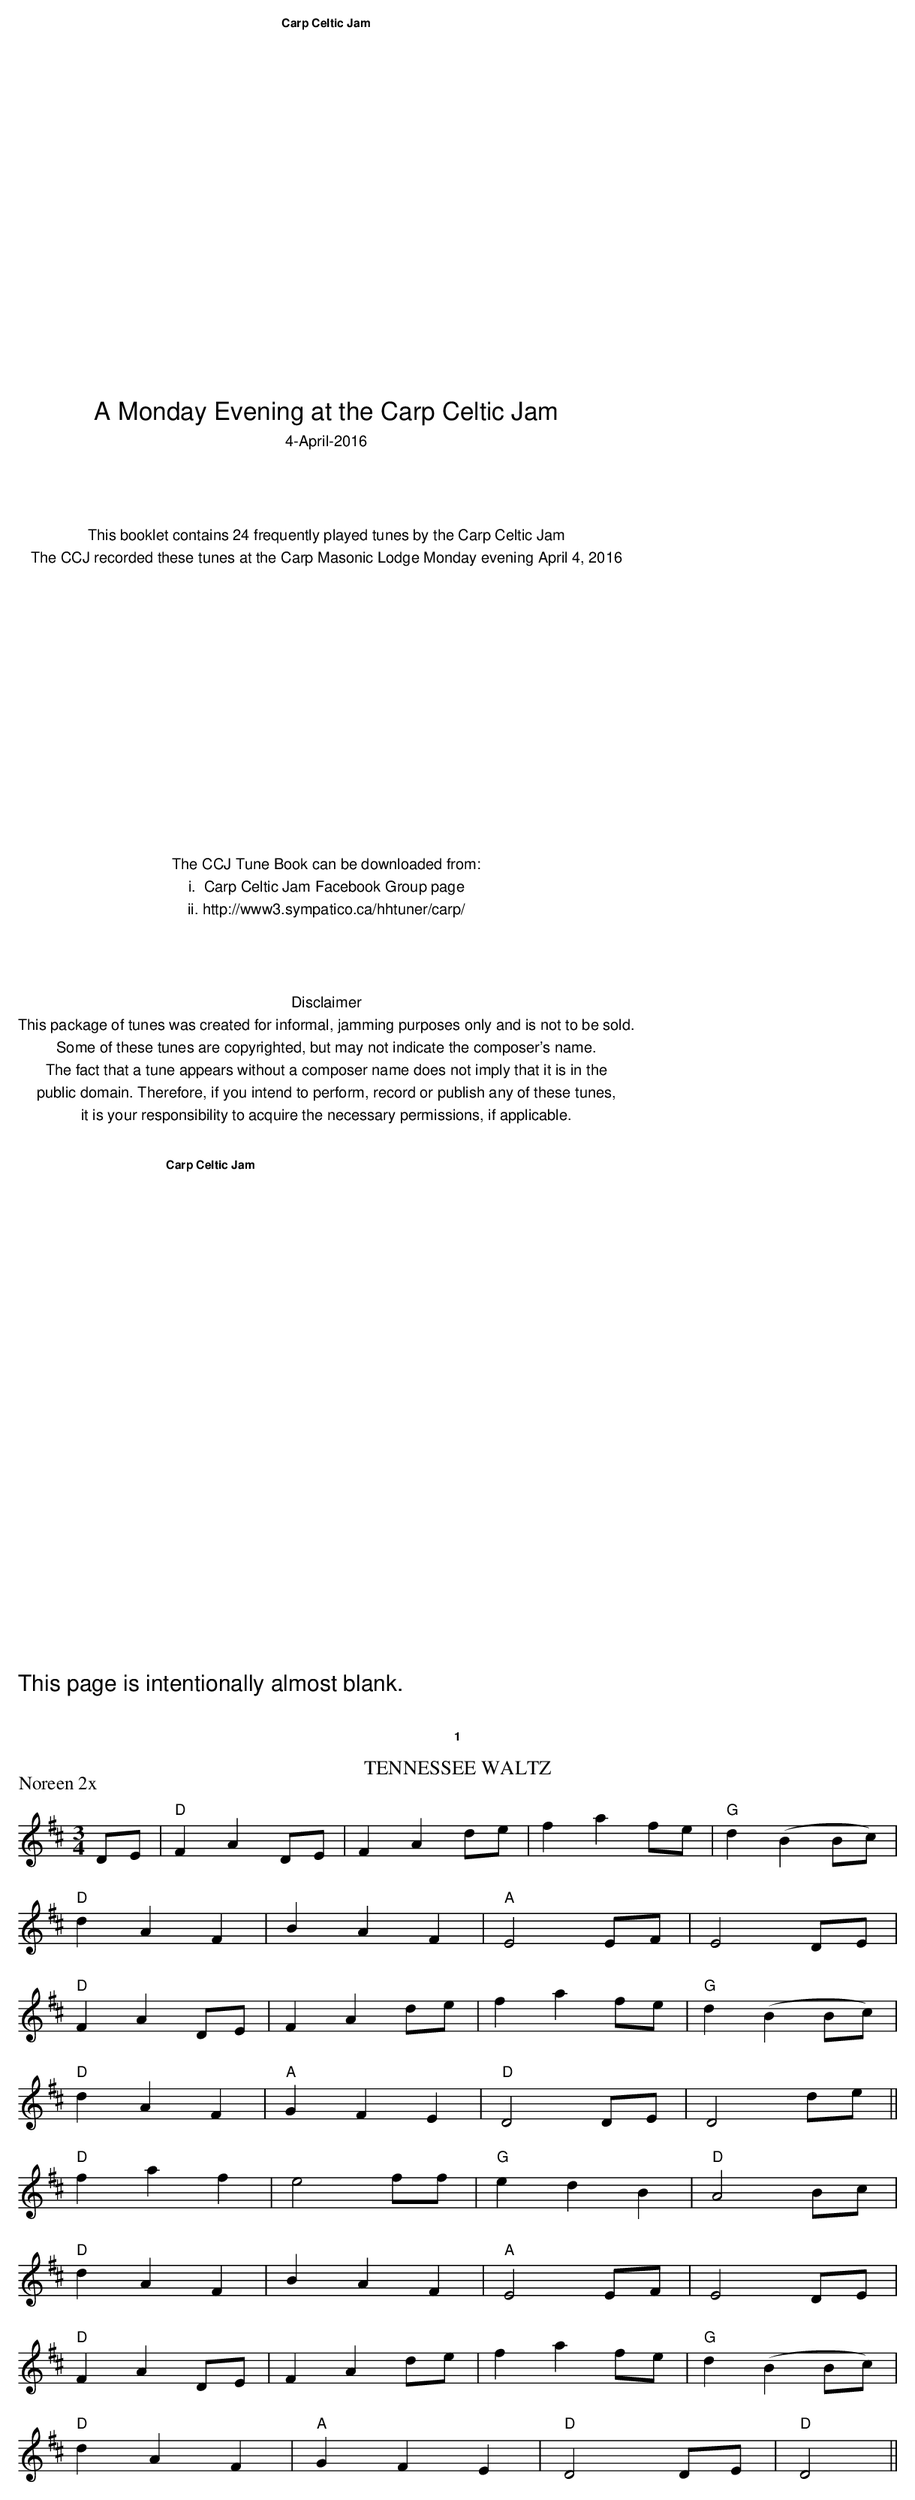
X:1
T:Tennessee Waltz
P: Noreen 2x
M:3/4
L:1/8
K:D
DE|"D"F2 A2 DE|F2 A2 de|f2 a2 fe|"G"d2 (B2 Bc)|
"D"d2 A2 F2|B2 A2 F2|"A"E4 EF|E4 DE|
"D"F2 A2 DE|F2 A2 de|f2 a2 fe|"G"d2 (B2Bc)|
"D"d2 A2 F2|"A"G2 F2 E2|"D"D4 DE|D4 de||
"D"f2 a2 f2|e4 ff|"G"e2 d2 B2|"D"A4 Bc|
"D"d2 A2 F2|B2 A2 F2|"A"E4 EF|E4 DE|
"D"F2 A2 DE|F2 A2 de|f2 a2 fe|"G"d2 (B2 Bc)|
"D"d2 A2 F2|"A"G2 F2 E2|"D"D4 DE|"D"D4||
